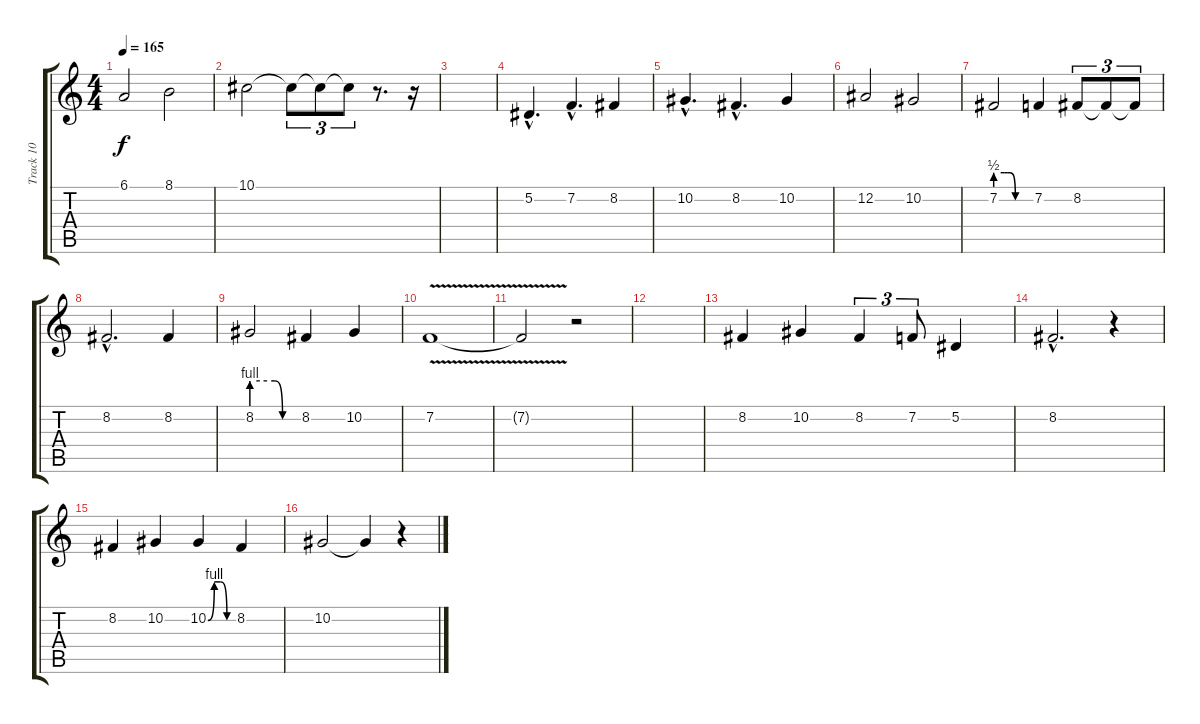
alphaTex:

\track ("Track 10" "Track 10") {instrument lead2sawtooth}
\staff {score tabs}
\tuning (Eb4 Bb3 Gb3 Db3 Ab2 Eb2) {hide}
\ts (4 4)
\tempo 165
\clef g2
\ks c
6.1.2{dy f} 8.1.2 |
10.1.2 10.1{t}.8{tu (3 2)} 10.1{t}.8{tu (3 2)} 10.1{t}.8{tu (3 2)} r.8{d} r.16 |
|
5.2{hac}.4{d} 7.2{hac}.4{d} 8.2.4 |
10.2{hac}.4{d} 8.2{hac}.4{d} 10.2.4 |
12.2.2 10.2.2 |
7.2{be (custom 0 2 15 2 20 2 25 2 34 0 39 0 60 0)}.2 7.2.4 8.2.8{tu (3 2)} 8.2{t}.8{tu (3 2)} 8.2{t}.8{tu (3 2)} |
8.2{hac}.2{d} 8.2.4 |
8.2{be (custom 0 4 20 4 30 4 40 0 60 0)}.2 8.2.4 10.2.4 |
7.2{v}.1 |
7.2{t}.2 r.2 |
|
8.2.4 10.2.4 8.2.4{tu (3 2)} 7.2.8{tu (3 2)} 5.2.4 |
8.2{hac}.2{d} r.4 |
8.2.4 10.2.4 10.2{be (custom 0 0 15 4 30 4 45 0 60 0)}.4 8.2.4 |
10.2.2 10.2{t}.4 r.4
